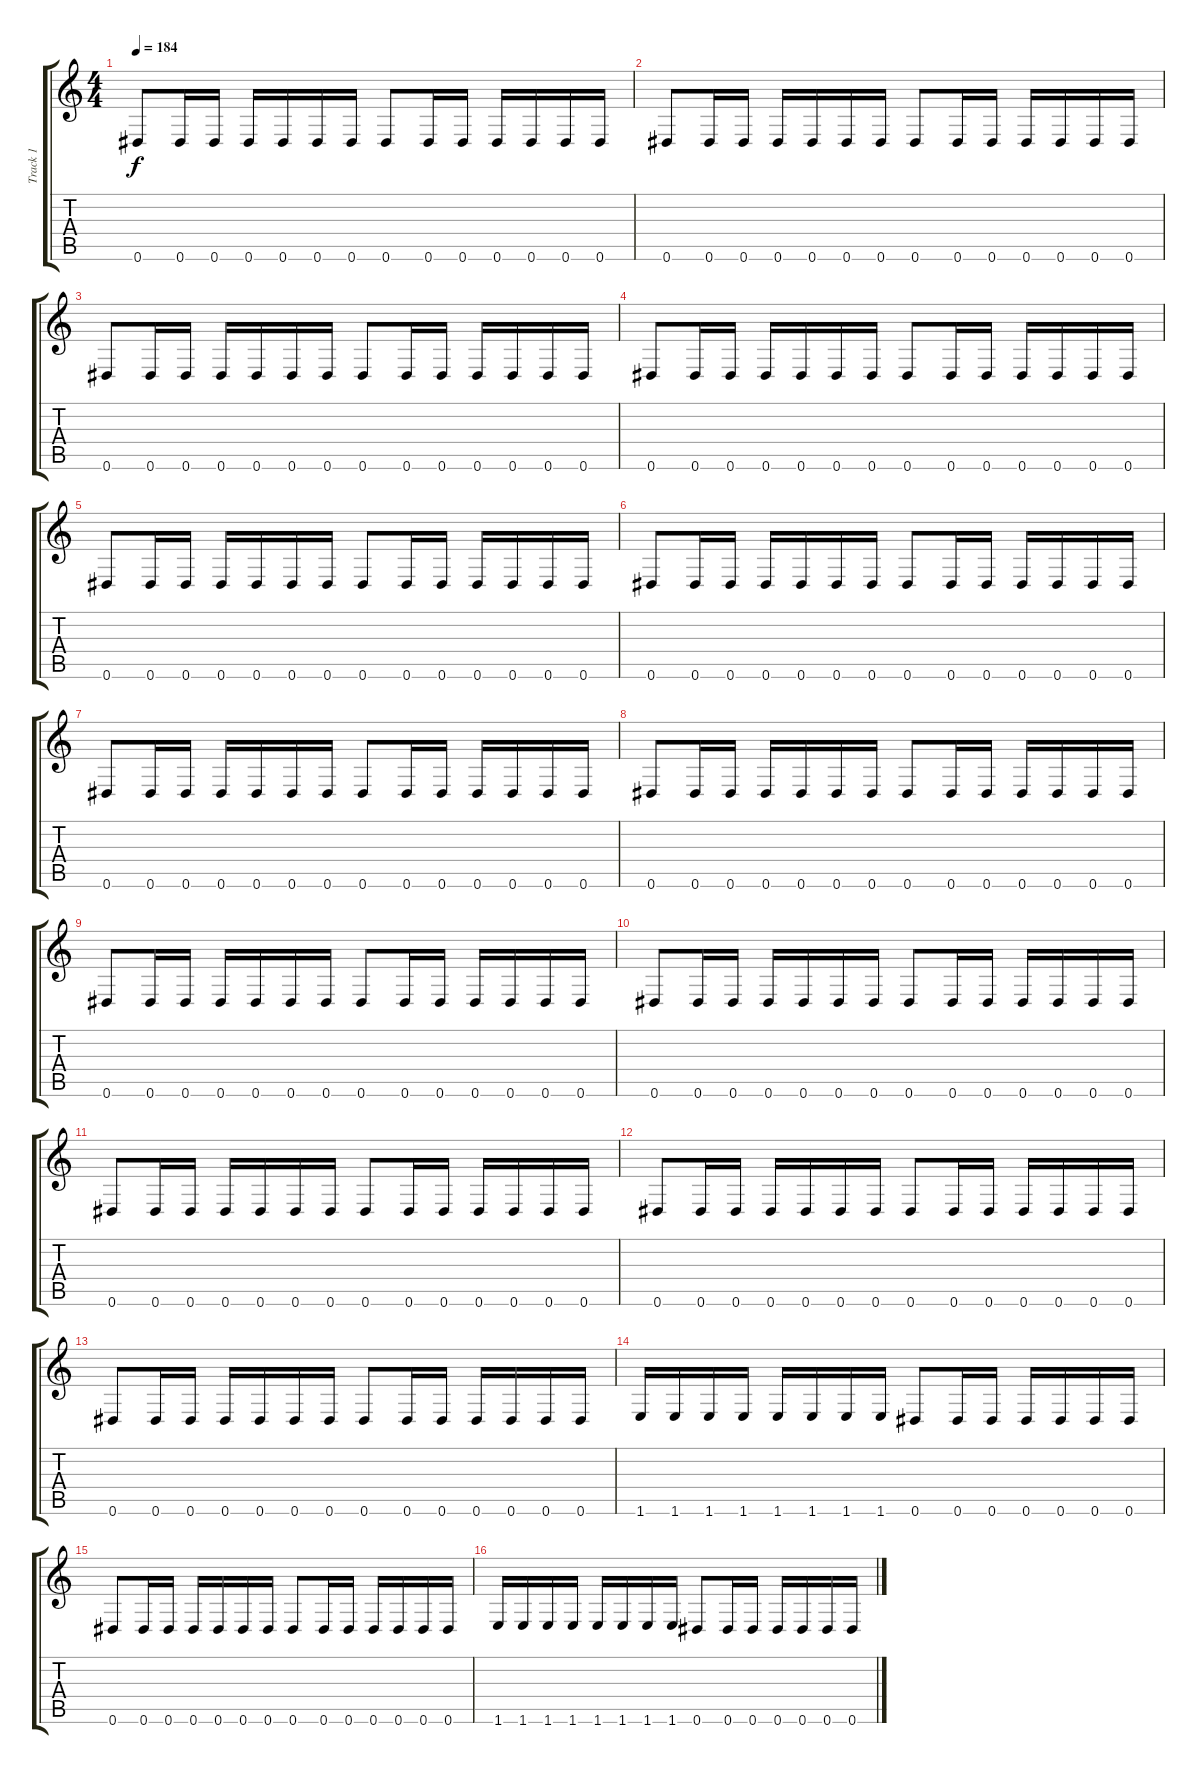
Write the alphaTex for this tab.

\track ("Track 1" "Track 1") {instrument overdrivenguitar}
\staff {score tabs}
\tuning (Eb4 Bb3 Gb3 Db3 Ab2 Eb2) {hide}
\ts (4 4)
\tempo 184
\clef g2
\ks c
0.6.8{dy f} 0.6.16 0.6.16 0.6.16 0.6.16 0.6.16 0.6.16 0.6.8 0.6.16 0.6.16 0.6.16 0.6.16 0.6.16 0.6.16 |
0.6.8 0.6.16 0.6.16 0.6.16 0.6.16 0.6.16 0.6.16 0.6.8 0.6.16 0.6.16 0.6.16 0.6.16 0.6.16 0.6.16 |
0.6.8 0.6.16 0.6.16 0.6.16 0.6.16 0.6.16 0.6.16 0.6.8 0.6.16 0.6.16 0.6.16 0.6.16 0.6.16 0.6.16 |
0.6.8 0.6.16 0.6.16 0.6.16 0.6.16 0.6.16 0.6.16 0.6.8 0.6.16 0.6.16 0.6.16 0.6.16 0.6.16 0.6.16 |
0.6.8 0.6.16 0.6.16 0.6.16 0.6.16 0.6.16 0.6.16 0.6.8 0.6.16 0.6.16 0.6.16 0.6.16 0.6.16 0.6.16 |
0.6.8 0.6.16 0.6.16 0.6.16 0.6.16 0.6.16 0.6.16 0.6.8 0.6.16 0.6.16 0.6.16 0.6.16 0.6.16 0.6.16 |
0.6.8 0.6.16 0.6.16 0.6.16 0.6.16 0.6.16 0.6.16 0.6.8 0.6.16 0.6.16 0.6.16 0.6.16 0.6.16 0.6.16 |
0.6.8 0.6.16 0.6.16 0.6.16 0.6.16 0.6.16 0.6.16 0.6.8 0.6.16 0.6.16 0.6.16 0.6.16 0.6.16 0.6.16 |
0.6.8 0.6.16 0.6.16 0.6.16 0.6.16 0.6.16 0.6.16 0.6.8 0.6.16 0.6.16 0.6.16 0.6.16 0.6.16 0.6.16 |
0.6.8 0.6.16 0.6.16 0.6.16 0.6.16 0.6.16 0.6.16 0.6.8 0.6.16 0.6.16 0.6.16 0.6.16 0.6.16 0.6.16 |
0.6.8 0.6.16 0.6.16 0.6.16 0.6.16 0.6.16 0.6.16 0.6.8 0.6.16 0.6.16 0.6.16 0.6.16 0.6.16 0.6.16 |
0.6.8 0.6.16 0.6.16 0.6.16 0.6.16 0.6.16 0.6.16 0.6.8 0.6.16 0.6.16 0.6.16 0.6.16 0.6.16 0.6.16 |
0.6.8 0.6.16 0.6.16 0.6.16 0.6.16 0.6.16 0.6.16 0.6.8 0.6.16 0.6.16 0.6.16 0.6.16 0.6.16 0.6.16 |
1.6.16 1.6.16 1.6.16 1.6.16 1.6.16 1.6.16 1.6.16 1.6.16 0.6.8 0.6.16 0.6.16 0.6.16 0.6.16 0.6.16 0.6.16 |
0.6.8 0.6.16 0.6.16 0.6.16 0.6.16 0.6.16 0.6.16 0.6.8 0.6.16 0.6.16 0.6.16 0.6.16 0.6.16 0.6.16 |
1.6.16 1.6.16 1.6.16 1.6.16 1.6.16 1.6.16 1.6.16 1.6.16 0.6.8 0.6.16 0.6.16 0.6.16 0.6.16 0.6.16 0.6.16
